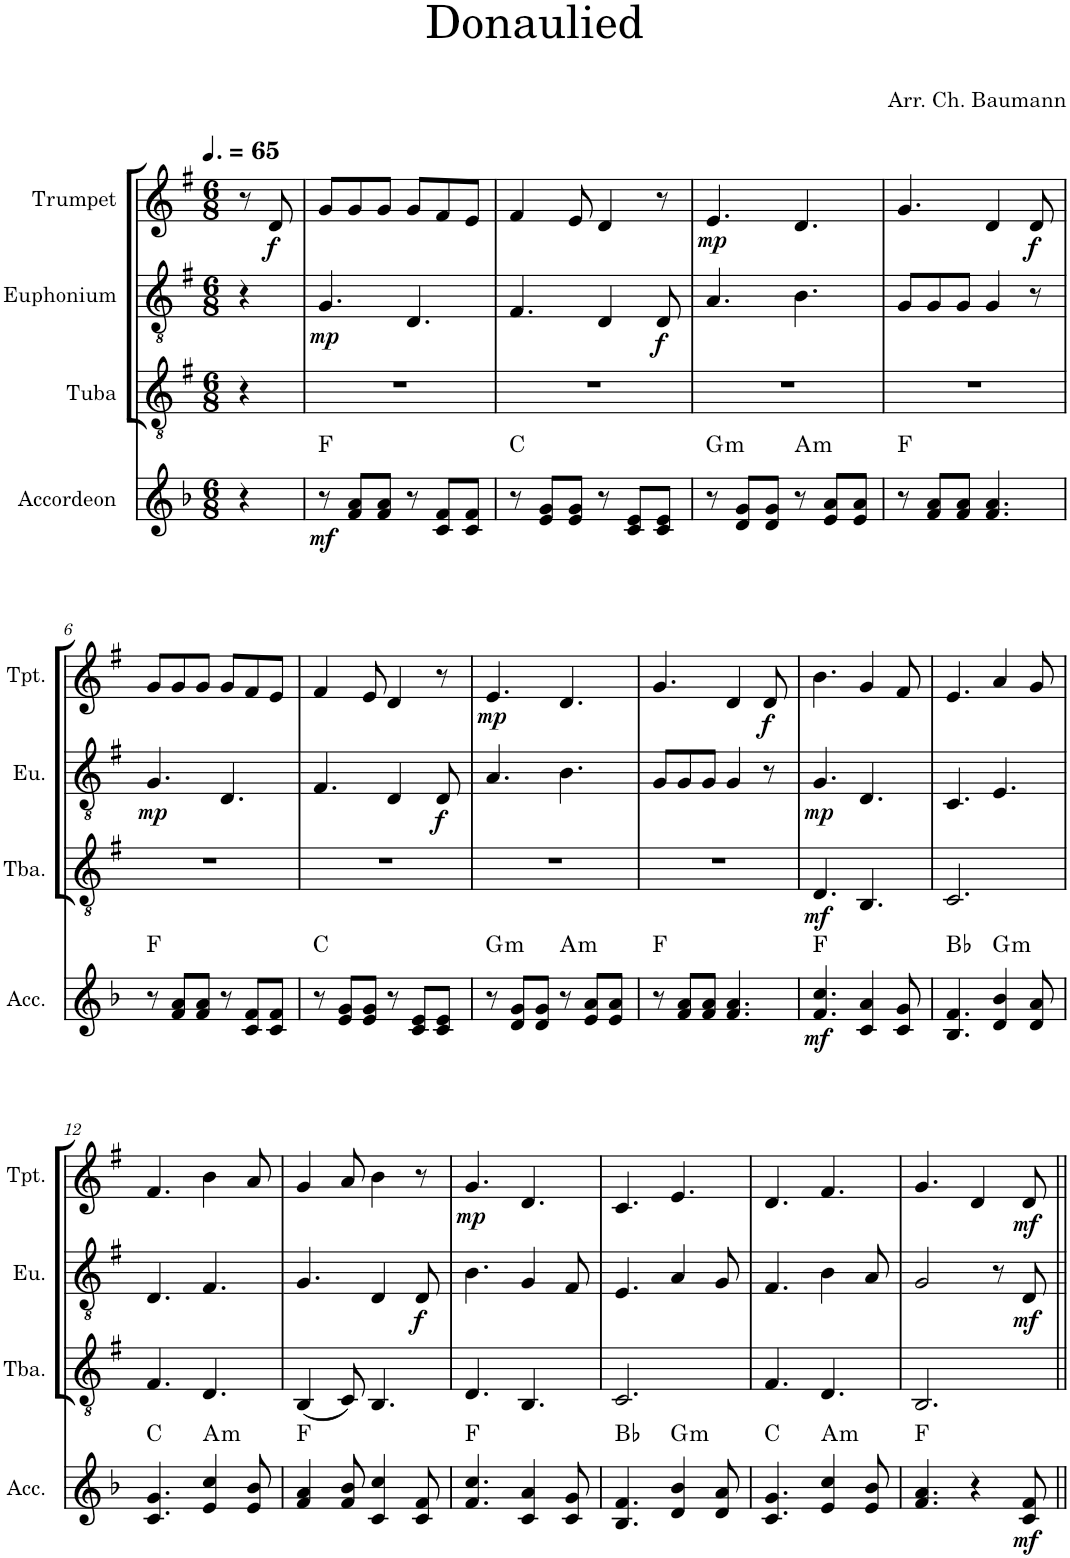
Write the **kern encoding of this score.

**kern	**dynam	**harte	**kern	**dynam	**kern	**dynam	**kern	**dynam
*part4	*part4	*part4	*part3	*part3	*part2	*part2	*part1	*part1
*staff4	*staff4	*	*staff3	*staff3	*staff2	*staff2	*staff1	*staff1
*I"Accordeon	*	*	*I"Tuba	*	*I"Euphonium	*	*I"Trumpet	*
*I'Acc.	*	*	*I'Tba.	*	*I'Eu.	*	*I'Tpt.	*
*clefG2	*	*	*clefGv2	*	*clefGv2	*	*clefG2	*
*	*	*	*Trd1c2	*	*Trd1c2	*	*Trd1c2	*
*k[b-]	*	*	*k[f#]	*	*k[f#]	*	*k[f#]	*
*M6/8	*	*	*M6/8	*	*M6/8	*	*M6/8	*
*MM98	*	*	*MM98	*	*MM98	*	*MM98	*
=1	=1	=1	=1	=1	=1	=1	=1	=1
4r	.	.	4r	.	4r	.	8r	.
!	!	!	!	!	!	!	!	!LO:DY:b
.	.	.	.	.	.	.	8d/	f
=2	=2	=2	=2	=2	=2	=2	=2	=2
!	!LO:DY:b	!	!	!	!	!LO:DY:b	!	!
8r	mf	F:maj	2.r	.	4.G/	mp	8g/L	.
8f/ 8a/L	.	.	.	.	.	.	8g/	.
8f/ 8a/J	.	.	.	.	.	.	8g/J	.
8r	.	.	.	.	4.D/	.	8g/L	.
8c/ 8f/L	.	.	.	.	.	.	8f#/	.
8c/ 8f/J	.	.	.	.	.	.	8e/J	.
=3	=3	=3	=3	=3	=3	=3	=3	=3
8r	.	C:maj	2.r	.	4.F#/	.	4f#/	.
8e/ 8g/L	.	.	.	.	.	.	.	.
8e/ 8g/J	.	.	.	.	.	.	8e/	.
8r	.	.	.	.	4D/	.	4d/	.
8c/ 8e/L	.	.	.	.	.	.	.	.
!	!	!	!	!	!	!LO:DY:b	!	!
8c/ 8e/J	.	.	.	.	8D/	f	8r	.
=4	=4	=4	=4	=4	=4	=4	=4	=4
!	!	!LO:H:kt=m	!	!	!	!	!	!LO:DY:b
8r	.	G:min	2.r	.	4.A/	.	4.e/	mp
8d/ 8g/L	.	.	.	.	.	.	.	.
8d/ 8g/J	.	.	.	.	.	.	.	.
!	!	!LO:H:kt=m	!	!	!	!	!	!
8r	.	A:min	.	.	4.B\	.	4.d/	.
8e/ 8a/L	.	.	.	.	.	.	.	.
8e/ 8a/J	.	.	.	.	.	.	.	.
=5	=5	=5	=5	=5	=5	=5	=5	=5
8r	.	F:maj	2.r	.	8G/L	.	4.g/	.
8f/ 8a/L	.	.	.	.	8G/	.	.	.
8f/ 8a/J	.	.	.	.	8G/J	.	.	.
4.f/ 4.a/	.	.	.	.	4G/	.	4d/	.
!	!	!	!	!	!	!	!	!LO:DY:b
.	.	.	.	.	8r	.	8d/	f
!!LO:LB:g=z
=6	=6	=6	=6	=6	=6	=6	=6	=6
!	!	!	!	!	!	!LO:DY:b	!	!
8r	.	F:maj	2.r	.	4.G/	mp	8g/L	.
8f/ 8a/L	.	.	.	.	.	.	8g/	.
8f/ 8a/J	.	.	.	.	.	.	8g/J	.
8r	.	.	.	.	4.D/	.	8g/L	.
8c/ 8f/L	.	.	.	.	.	.	8f#/	.
8c/ 8f/J	.	.	.	.	.	.	8e/J	.
=7	=7	=7	=7	=7	=7	=7	=7	=7
8r	.	C:maj	2.r	.	4.F#/	.	4f#/	.
8e/ 8g/L	.	.	.	.	.	.	.	.
8e/ 8g/J	.	.	.	.	.	.	8e/	.
8r	.	.	.	.	4D/	.	4d/	.
8c/ 8e/L	.	.	.	.	.	.	.	.
!	!	!	!	!	!	!LO:DY:b	!	!
8c/ 8e/J	.	.	.	.	8D/	f	8r	.
=8	=8	=8	=8	=8	=8	=8	=8	=8
!	!	!LO:H:kt=m	!	!	!	!	!	!LO:DY:b
8r	.	G:min	2.r	.	4.A/	.	4.e/	mp
8d/ 8g/L	.	.	.	.	.	.	.	.
8d/ 8g/J	.	.	.	.	.	.	.	.
!	!	!LO:H:kt=m	!	!	!	!	!	!
8r	.	A:min	.	.	4.B\	.	4.d/	.
8e/ 8a/L	.	.	.	.	.	.	.	.
8e/ 8a/J	.	.	.	.	.	.	.	.
=9	=9	=9	=9	=9	=9	=9	=9	=9
8r	.	F:maj	2.r	.	8G/L	.	4.g/	.
8f/ 8a/L	.	.	.	.	8G/	.	.	.
8f/ 8a/J	.	.	.	.	8G/J	.	.	.
4.f/ 4.a/	.	.	.	.	4G/	.	4d/	.
!	!	!	!	!	!	!	!	!LO:DY:b
.	.	.	.	.	8r	.	8d/	f
=10	=10	=10	=10	=10	=10	=10	=10	=10
!	!LO:DY:b	!	!	!LO:DY:b	!	!LO:DY:b	!	!
4.f/ 4.cc/	mf	F:maj	4.D/	mf	4.G/	mp	4.b\	.
4c/ 4a/	.	.	4.BB/	.	4.D/	.	4g/	.
8c/ 8g/	.	.	.	.	.	.	8f#/	.
=11	=11	=11	=11	=11	=11	=11	=11	=11
4.B-/ 4.f/	.	Bb:maj	2.C/	.	4.C/	.	4.e/	.
!	!	!LO:H:kt=m	!	!	!	!	!	!
4d/ 4b-/	.	G:min	.	.	4.E/	.	4a/	.
8d/ 8a/	.	.	.	.	.	.	8g/	.
!!LO:LB:g=z
=12	=12	=12	=12	=12	=12	=12	=12	=12
4.c/ 4.g/	.	C:maj	4.F#/	.	4.D/	.	4.f#/	.
!	!	!LO:H:kt=m	!	!	!	!	!	!
4e/ 4cc/	.	A:min	4.D/	.	4.F#/	.	4b\	.
8e/ 8b-/	.	.	.	.	.	.	8a/	.
=13	=13	=13	=13	=13	=13	=13	=13	=13
4f/ 4a/	.	F:maj	(4BB/	.	4.G/	.	4g/	.
8f/ 8b-/	.	.	8C/)	.	.	.	8a/	.
4c/ 4cc/	.	.	4.BB/	.	4D/	.	4b\	.
!	!	!	!	!	!	!LO:DY:b	!	!
8c/ 8f/	.	.	.	.	8D/	f	8r	.
=14	=14	=14	=14	=14	=14	=14	=14	=14
!	!	!	!	!	!	!	!	!LO:DY:b
4.f/ 4.cc/	.	F:maj	4.D/	.	4.B\	.	4.g/	mp
4c/ 4a/	.	.	4.BB/	.	4G/	.	4.d/	.
8c/ 8g/	.	.	.	.	8F#/	.	.	.
=15	=15	=15	=15	=15	=15	=15	=15	=15
4.B-/ 4.f/	.	Bb:maj	2.C/	.	4.E/	.	4.c/	.
!	!	!LO:H:kt=m	!	!	!	!	!	!
4d/ 4b-/	.	G:min	.	.	4A/	.	4.e/	.
8d/ 8a/	.	.	.	.	8G/	.	.	.
=16	=16	=16	=16	=16	=16	=16	=16	=16
4.c/ 4.g/	.	C:maj	4.F#/	.	4.F#/	.	4.d/	.
!	!	!LO:H:kt=m	!	!	!	!	!	!
4e/ 4cc/	.	A:min	4.D/	.	4B\	.	4.f#/	.
8e/ 8b-/	.	.	.	.	8A/	.	.	.
=17	=17	=17	=17	=17	=17	=17	=17	=17
4.f/ 4.a/	.	F:maj	2.BB/	.	2G/	.	4.g/	.
4r	.	.	.	.	.	.	4d/	.
.	.	.	.	.	8r	.	.	.
!	!LO:DY:b	!	!	!	!	!LO:DY:b	!	!LO:DY:b
8c/ 8f/	mf	.	.	.	8D/	mf	8d/	mf
=||	=||	=||	=||	=||	=||	=||	=||	=||
*-	*-	*-	*-	*-	*-	*-	*-	*-
